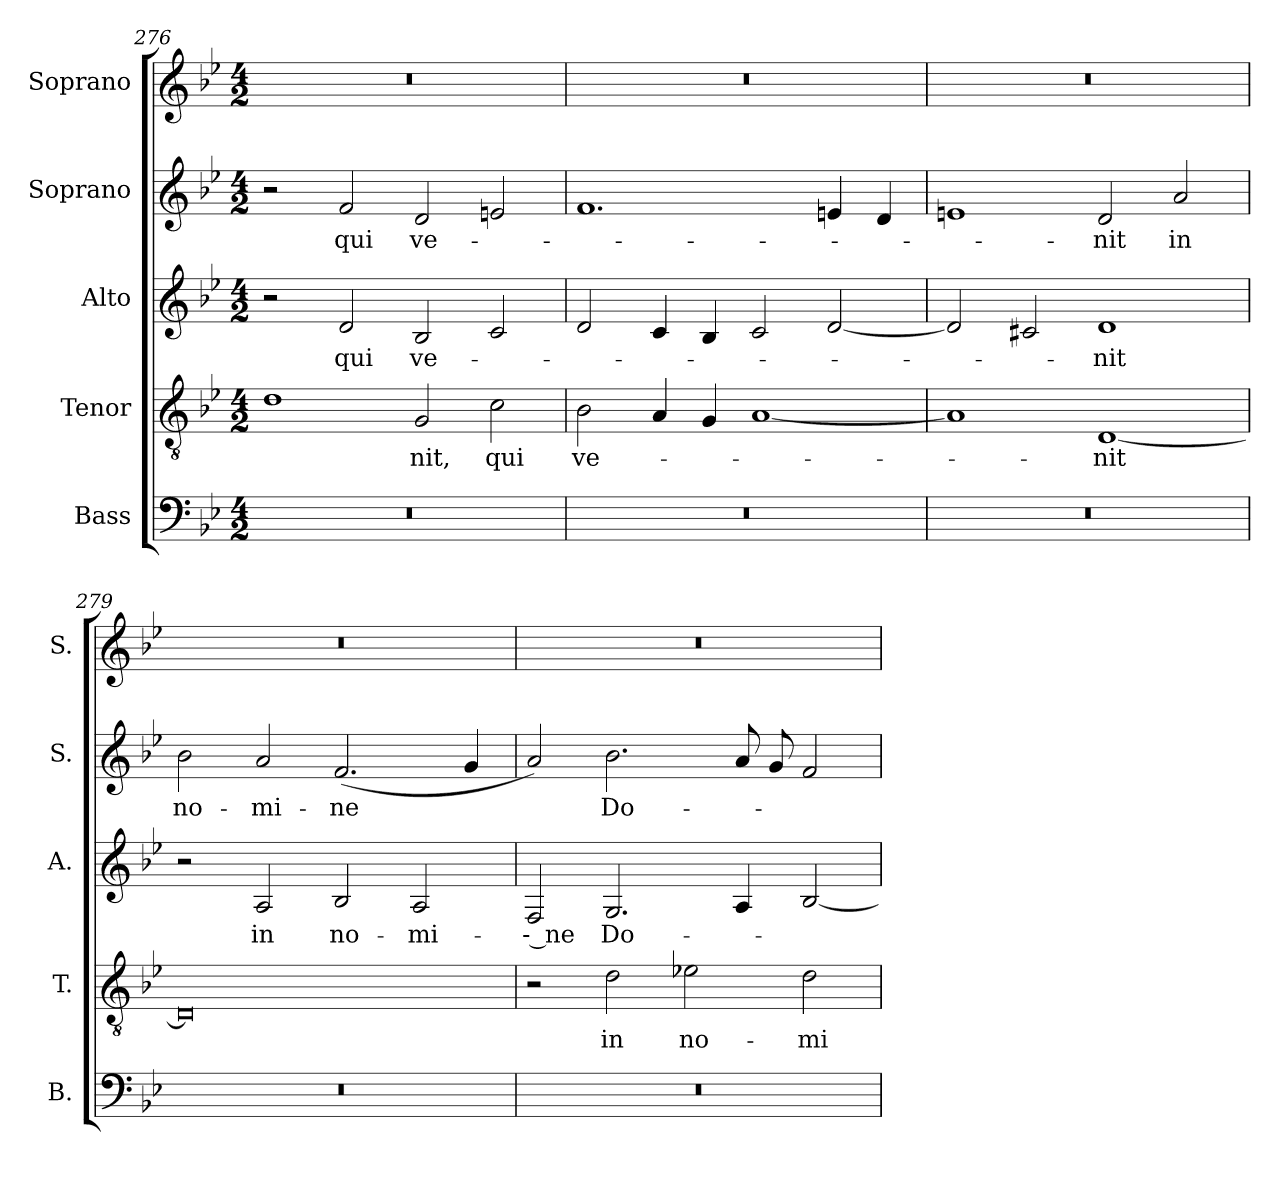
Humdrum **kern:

**kern	**kern	**text	**kern	**text	**kern	**text	**kern
*part5	*part4	*part4	*part3	*part3	*part2	*part2	*part1
*staff5	*staff4	*staff4	*staff3	*staff3	*staff2	*staff2	*staff1
*I"Bass	*I"Tenor	*	*I"Alto	*	*I"Soprano	*	*I"Soprano
*I'B.	*I'T.	*	*I'A.	*	*I'S.	*	*I'S.
*clefF4	*clefGv2	*	*clefG2	*	*clefG2	*	*clefG2
*	*ITrd7c12	*	*	*	*	*	*
*k[b-e-]	*k[b-e-]	*	*k[b-e-]	*	*k[b-e-]	*	*k[b-e-]
*B-:	*B-:	*	*B-:	*	*B-:	*	*B-:
*M4/2	*M4/2	*	*M4/2	*	*M4/2	*	*M4/2
=276	=276	=276	=276	=276	=276	=276	=276
!LO:N:vis=1	!	!	!	!	!	!	!LO:N:vis=1
0r	1Di	.	2r	.	2r	.	0r
!	!	!	!	!LO:LY:b:color=#000000	!	!	!
!	!	!	!	!	!	!LO:LY:b:color=#000000	!
.	.	.	2di/	qui	2fi/	qui	.
!	!	!LO:LY:b:color=#000000	!	!	!	!	!
!	!	!	!	!LO:LY:b:color=#000000	!	!	!
!	!	!	!	!	!	!LO:LY:b:color=#000000	!
.	2GGi/	-nit,	2B-i/	ve-	2di/	ve-	.
!	!	!LO:LY:b:color=#000000	!	!	!	!	!
.	2Ci\	qui	2ci/	.	2eni/	.	.
=277	=277	=277	=277	=277	=277	=277	=277
!LO:N:vis=1	!	!	!	!	!	!	!
!	!	!LO:LY:b:color=#000000	!	!	!	!	!LO:N:vis=1
0r	2BB-i\	ve-	2di/	.	1.fi	.	0r
.	4AAi/	.	4ci/	.	.	.	.
.	4GGi/	.	4B-i/	.	.	.	.
.	[1AAi	.	2ci/	.	.	.	.
.	.	.	[2di/	.	4eni/	.	.
.	.	.	.	.	4di/	.	.
=278	=278	=278	=278	=278	=278	=278	=278
!LO:N:vis=1	!	!	!	!	!	!	!LO:N:vis=1
0r	1AAi]	.	2di/]	.	1eni	.	0r
.	.	.	2c#Xi/	.	.	.	.
!	!	!LO:LY:b:color=#000000	!	!	!	!	!
!	!	!	!	!LO:LY:b:color=#000000	!	!	!
!	!	!	!	!	!	!LO:LY:b:color=#000000	!
.	[1DDi	-nit	1di	-nit	2di/	-nit	.
!	!	!	!	!	!	!LO:LY:b:color=#000000	!
.	.	.	.	.	2ai/	in	.
=279	=279	=279	=279	=279	=279	=279	=279
!LO:N:vis=1	!	!	!	!	!	!	!
!	!	!	!	!	!	!LO:LY:b:color=#000000	!LO:N:vis=1
0r	0DDi]	.	2r	.	2b-i\	no-	0r
!	!	!	!	!LO:LY:b:color=#000000	!	!	!
!	!	!	!	!	!	!LO:LY:b:color=#000000	!
.	.	.	2Ai/	in	2ai/	-mi-	.
!	!	!	!	!LO:LY:b:color=#000000	!	!	!
!	!	!	!	!	!	!LO:LY:b:color=#000000	!
.	.	.	2B-i/	no-	(2.fi/	-ne	.
!	!	!	!	!LO:LY:b:color=#000000	!	!	!
.	.	.	2Ai/	-mi-	.	.	.
.	.	.	.	.	4gi/	.	.
=280	=280	=280	=280	=280	=280	=280	=280
!LO:N:vis=1	!	!	!	!	!	!	!
!	!	!	!	!LO:LY:b:color=#000000	!	!	!LO:N:vis=1
0r	2r	.	2Fi/	-- ne	2ai/)	.	0r
!	!	!LO:LY:b:color=#000000	!	!	!	!	!
!	!	!	!	!LO:LY:b:color=#000000	!	!	!
!	!	!	!	!	!	!LO:LY:b:color=#000000	!
.	2Di\	in	2.Gi/	Do-	2.b-i\	Do-	.
!	!	!LO:LY:b:color=#000000	!	!	!	!	!
.	2E-Xi\	no-	.	.	.	.	.
.	.	.	4Ai/	.	8ai/	.	.
.	.	.	.	.	8gi/	.	.
!	!	!LO:LY:b:color=#000000	!	!	!	!	!
.	2Di\	-mi-	[2B-i/	.	2fi/	.	.
=	=	=	=	=	=	=	=
*-	*-	*-	*-	*-	*-	*-	*-
